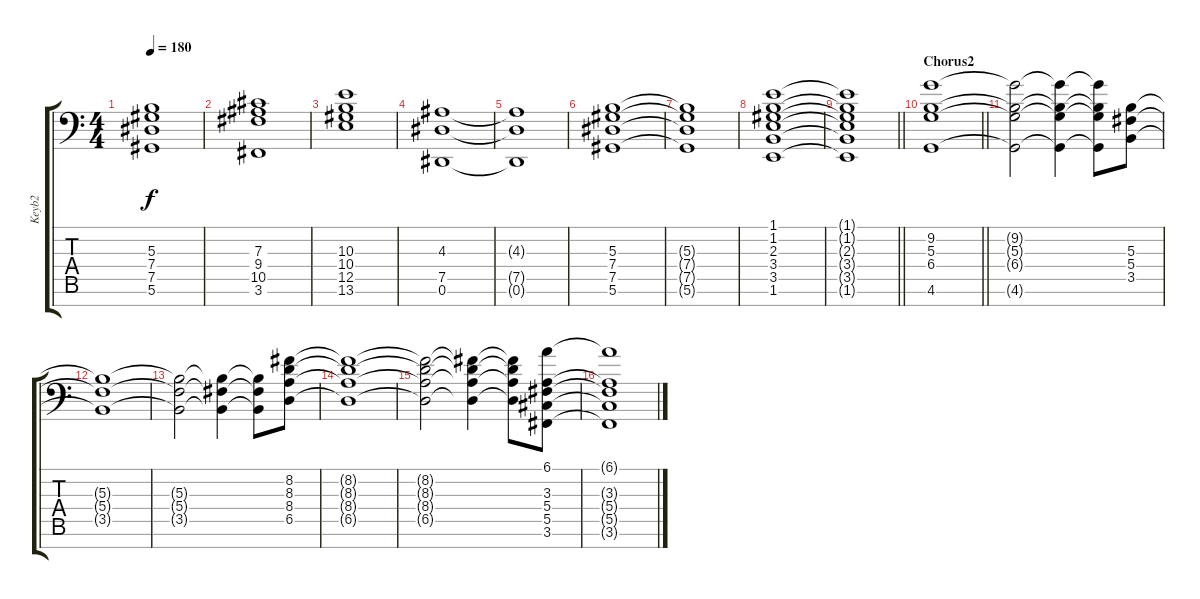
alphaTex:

\track ("Keyb2" "Keyb2") {instrument stringensemble1}
\staff {score tabs}
\tuning (Eb4 Bb3 Gb3 Db3 Ab2 Eb2 Bb1) {hide}
\ts (4 4)
\tempo 180
\clef f4
\ks c
(5.3{t} 7.4{t} 7.5{t} 5.6{t}).1{dy f} |
(7.3 9.4 10.5 3.6).1 |
(10.3 10.4 12.5 13.6).1 |
(4.3 7.5 0.6).1 |
(4.3{t} 7.5{t} 0.6{t}).1 |
(5.3 7.4 7.5 5.6).1 |
(5.3{t} 7.4{t} 7.5{t} 5.6{t}).1 |
(1.1 1.2 2.3 3.4 3.5 1.6).1 |
\barLineRight lightlight
(1.1{t} 1.2{t} 2.3{t} 3.4{t} 3.5{t} 1.6{t}).1 |
\section ("" "Chorus2")
\barLineRight lightlight
(9.2 5.3 6.4 4.6).1 |
(9.2{t} 5.3{t} 6.4{t} 4.6{t}).2 (9.2{t} 5.3{t} 6.4{t} 4.6{t}).4 (9.2{t} 5.3{t} 6.4{t} 4.6{t}).8 (5.3 5.4 3.5).8 |
(5.3{t} 5.4{t} 3.5{t}).1 |
(5.3{t} 5.4{t} 3.5{t}).2 (5.3{t} 5.4{t} 3.5{t}).4 (5.3{t} 5.4{t} 3.5{t}).8 (8.2 8.3 8.4 6.5).8 |
(8.2{t} 8.3{t} 8.4{t} 6.5{t}).1 |
(8.2{t} 8.3{t} 8.4{t} 6.5{t}).2 (8.2{t} 8.3{t} 8.4{t} 6.5{t}).4 (8.2{t} 8.3{t} 8.4{t} 6.5{t}).8 (6.1 3.3 5.4 5.5 3.6).8 |
(6.1{t} 3.3{t} 5.4{t} 5.5{t} 3.6{t}).1
